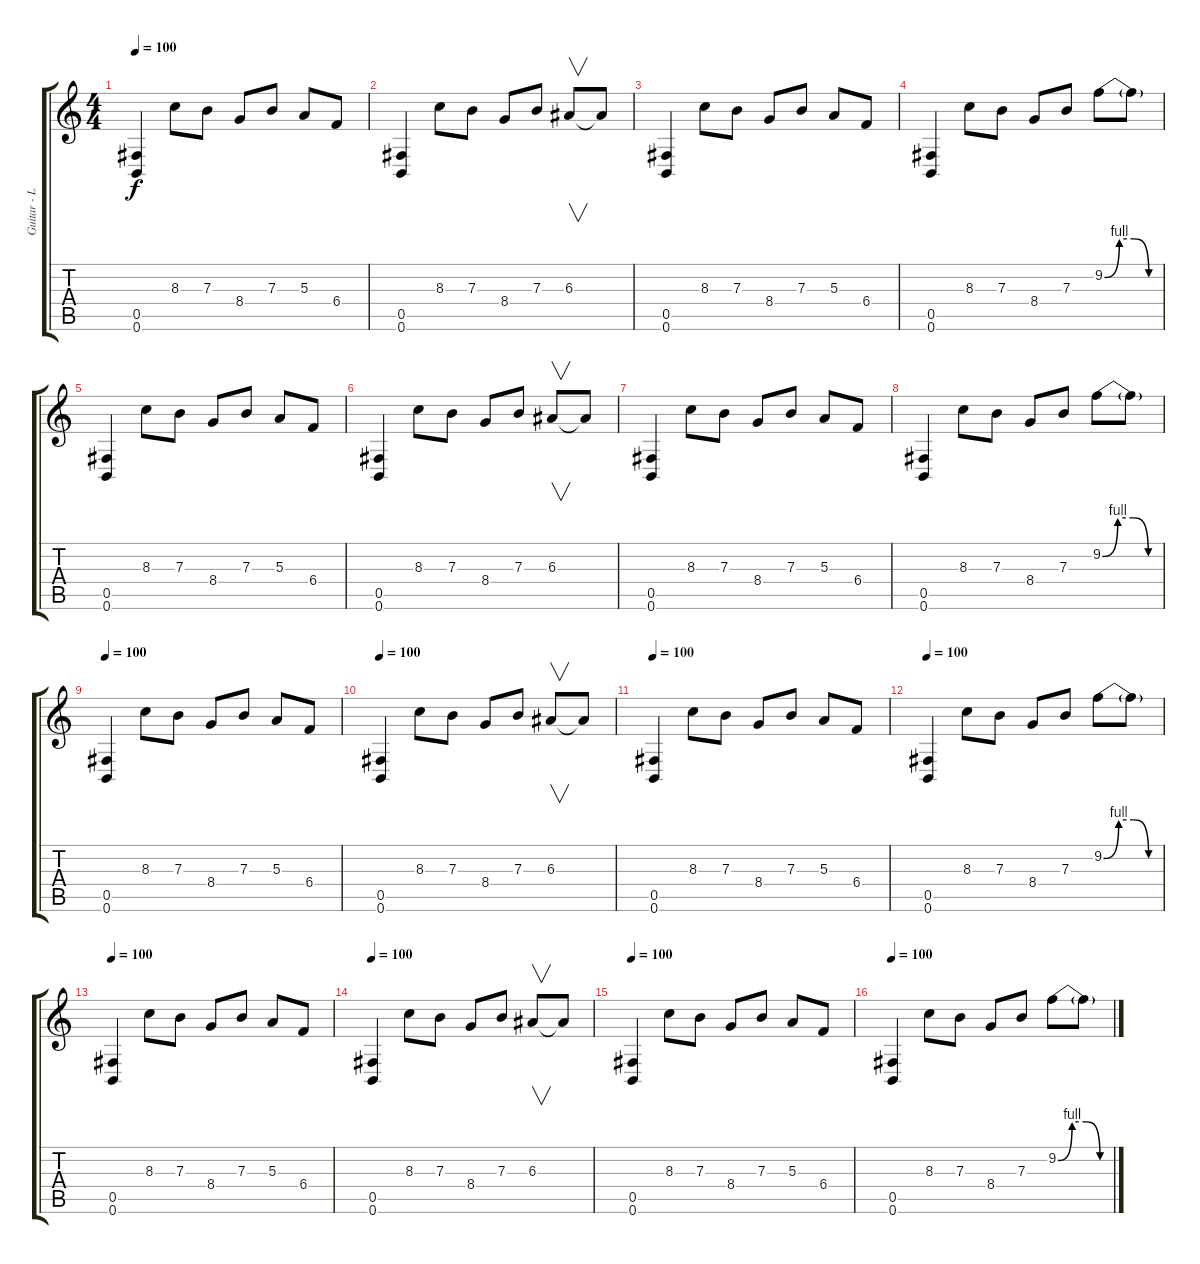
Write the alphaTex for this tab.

\track ("Guitar - Lead" "Guitar - L") {instrument distortionguitar}
\staff {score tabs}
\tuning (Db4 Ab3 E3 B2 Gb2 B1) {hide}
\ts (4 4)
\tempo 100
\clef g2
\ks c
(0.5 0.6).4{dy f balance 3} 8.3.8 7.3.8 8.4.8 7.3.8 5.3.8 6.4.8 |
(0.5 0.6).4 8.3.8 7.3.8 8.4.8 7.3.8 6.3.8{v} 6.3{t}.8 |
(0.5 0.6).4 8.3.8 7.3.8 8.4.8 7.3.8 5.3.8 6.4.8 |
(0.5 0.6).4 8.3.8 7.3.8 8.4.8 7.3.8 9.2{be (custom 0 0 15 4 30 4 45 0 60 0)}.8 9.2{t}.8 |
(0.5 0.6).4 8.3.8 7.3.8 8.4.8 7.3.8 5.3.8 6.4.8 |
(0.5 0.6).4 8.3.8 7.3.8 8.4.8 7.3.8 6.3.8{v} 6.3{t}.8 |
(0.5 0.6).4 8.3.8 7.3.8 8.4.8 7.3.8 5.3.8 6.4.8 |
(0.5 0.6).4 8.3.8 7.3.8 8.4.8 7.3.8 9.2{be (custom 0 0 15 4 30 4 45 0 60 0)}.8 9.2{t}.8 |
\tempo 100
(0.5 0.6).4{volume 11 balance 8} 8.3.8 7.3.8 8.4.8 7.3.8 5.3.8 6.4.8 |
\tempo 100
(0.5 0.6).4 8.3.8 7.3.8 8.4.8 7.3.8 6.3.8{v} 6.3{t}.8 |
\tempo 100
(0.5 0.6).4 8.3.8 7.3.8 8.4.8 7.3.8 5.3.8 6.4.8 |
\tempo 100
(0.5 0.6).4 8.3.8 7.3.8 8.4.8 7.3.8 9.2{be (custom 0 0 15 4 30 4 45 0 60 0)}.8 9.2{t}.8 |
\tempo 100
(0.5 0.6).4 8.3.8 7.3.8 8.4.8 7.3.8 5.3.8 6.4.8 |
\tempo 100
(0.5 0.6).4 8.3.8 7.3.8 8.4.8 7.3.8 6.3.8{v} 6.3{t}.8 |
\tempo 100
(0.5 0.6).4 8.3.8 7.3.8 8.4.8 7.3.8 5.3.8 6.4.8 |
\tempo 100
(0.5 0.6).4 8.3.8 7.3.8 8.4.8 7.3.8 9.2{be (custom 0 0 15 4 30 4 45 0 60 0)}.8 9.2{t}.8
